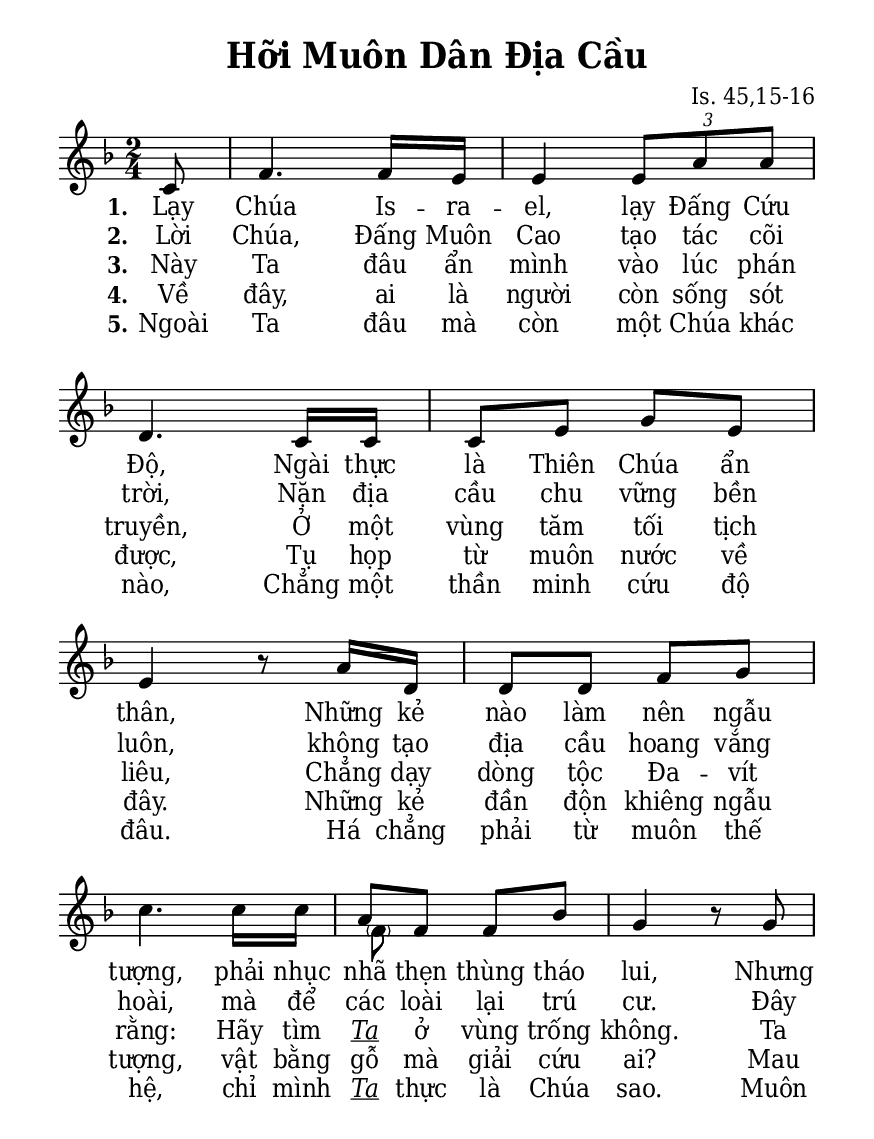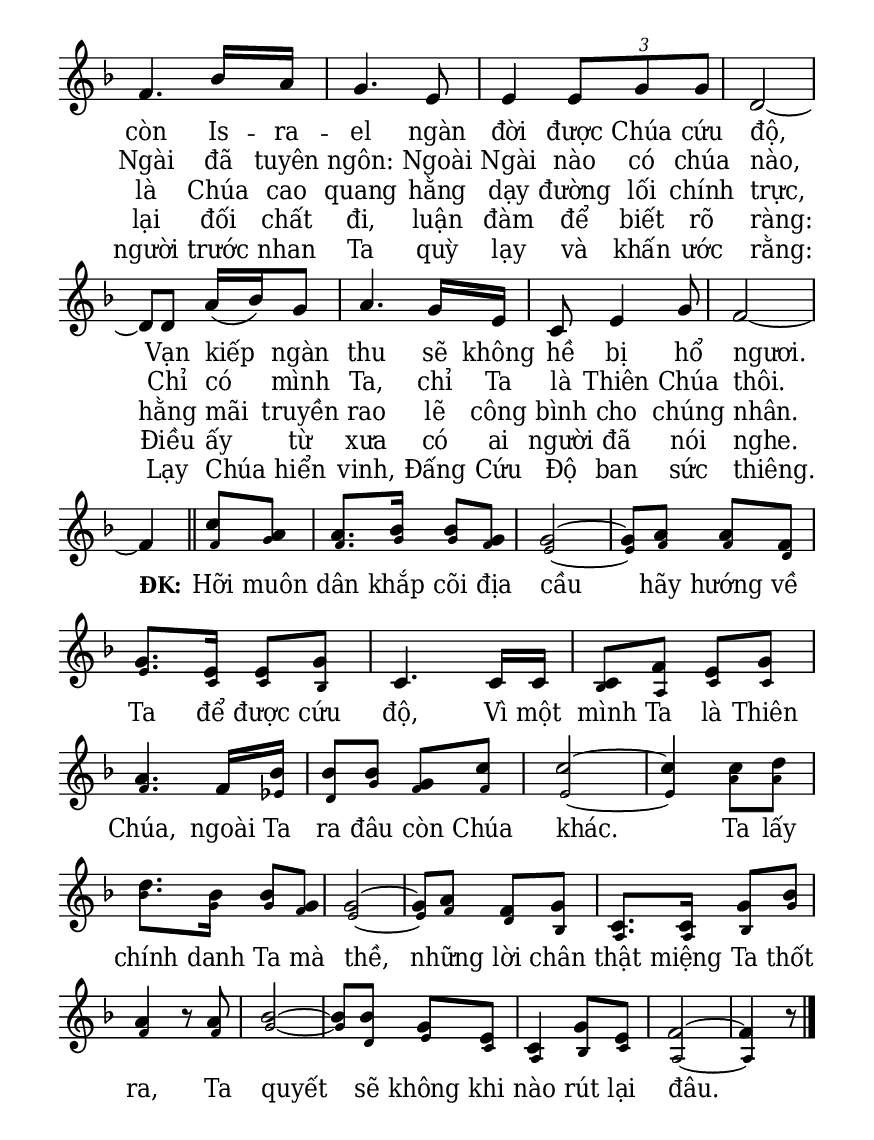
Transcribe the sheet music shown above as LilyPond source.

% Cài đặt chung\
\version "2.22.1"
\include "english.ly"

\header {
  title = "Hỡi Muôn Dân Địa Cầu"
  composer = "Is. 45,15-16"
  %arranger = "Lm. Kim Long"
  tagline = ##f
}

% Nhạc phiên khúc
nhacPhienKhucSop = \relative c' {
  \partial 8 c8 |
  f4. f16 e |
  e4 \tuplet 3/2 { e8 a a } |
  d,4. c16 c |
  c8 e g e |
  e4 r8 a16 d, |
  d8 d f g |
  c4. c16 c
  <<
    {
      \voiceOne
      a8
    }
    \new Voice = "beSop" {
      \voiceTwo
      \stemDown
      \once \override NoteColumn.force-hshift = #1
      \parenthesize
      f8
    }
  >>
  \oneVoice
  f f bf |
  g4 r8 g |
  f4. bf16 a |
  g4. e8 |
  e4 \tuplet 3/2 { e8 g g  } |
  d2 ~ |
  d8 d a'16 (bf) g8 |
  a4. g16 e |
  c8 e4 g8 |
  f2 ~ |
  f4 \bar "||"
  
  c'8 a |
  a8. bf16 bf8 g |
  g2 ~ |
  g8 a a f |
  g8. e16 e8 g |
  c,4. c16 c |
  c8 f e g |
  a4. f16 bf |
  bf8 bf g8 c |
  c2 ~ |
  c4 c8 d |
  d8. bf16 bf8 g |
  g2 ~ |
  g8 a f g |
  c,8. c16 g'8 bf |
  a4 r8 a |
  bf2 ~ |
  bf8 bf g e |
  c4 g'8 e |
  f2 ~ |
  f4 r8 \bar "|."
}

nhacPhienKhucAlto = \relative c' {
  r8 |
  R2*17
  r4
  f8 g |
  f8. g16 g8 f |
  e2 ~ |
  e8 f f d |
  e8. c16 c8 bf |
  c4. c16 c |
  bf8 a c c |
  f4. f16 ef |
  d8 g f f |
  e2 ~ |
  e4 a8 a |
  bf8. g16 g8 f |
  e2 ~ |
  e8 f d bf |
  a8. a16 bf8 g' |
  f4 r8 f |
  g2 ~ |
  g8 d e c |
  a4 bf8 c |
  a2 ~ |
  a4 r8
}

% Lời phiên khúc
loiPhienKhucSop = \lyrics {
  <<
    {
      \set stanza = "1."
      Lạy Chúa Is -- ra -- el, lạy Đấng Cứu Độ,
      Ngài thực là Thiên Chúa ẩn thân,
      Những kẻ nào làm nên ngẫu tượng,
      phải nhục nhã thẹn thùng tháo lui,
      Nhưng còn Is -- ra -- el ngàn đời được Chúa cứu độ,
      Vạn kiếp ngàn thu sẽ không hề bị hổ ngươi.
    }
    \new Lyrics {
	    \set associatedVoice = "beSop"
	    \set stanza = "2."
	    Lời Chúa, Đấng Muôn Cao tạo tác cõi trời,
	    Nặn địa cầu chu vững bền luôn,
	    không tạo địa cầu hoang vắng hoài,
	    mà để các loài lại trú cư.
	    Đây Ngài đã tuyên ngôn:
	    Ngoài Ngài nào có chúa nào,
	    Chỉ có mình Ta, chỉ Ta là Thiên Chúa thôi.
    }
    \new Lyrics {
	    \set associatedVoice = "beSop"
	    \set stanza = "3."
	    Này Ta đâu ẩn mình vào lúc phán truyền,
	    Ở một vùng tăm tối tịch liêu,
	    Chẳng dạy dòng tộc Đa -- vít rằng:
	    Hãy tìm \markup { \italic \underline "Ta" }
	    ở vùng trống không.
	    Ta là Chúa cao quang hằng dạy đường lối chính trực,
	    hằng mãi truyền rao lẽ công bình cho chúng nhân.
    }
    \new Lyrics {
	    \set associatedVoice = "beSop"
	    \set stanza = "4."
	    Về đây, ai là người còn sống sót được,
	    Tụ họp từ muôn nước về đây.
	    Những kẻ đần độn khiêng ngẫu tượng,
	    vật bằng gỗ mà giải cứu ai?
	    Mau lại đối chất đi, luận đàm để biết rõ ràng:
	    Điều ấy từ xưa có ai người đã nói nghe.
    }
    \new Lyrics {
	    \set associatedVoice = "beSop"
	    \set stanza = "5."
	    Ngoài Ta đâu mà còn một Chúa khác nào,
	    Chẳng một thần minh cứu độ đâu.
	    Há chẳng phải từ muôn thế hệ,
	    chỉ mình \markup { \italic \underline "Ta" }
	    thực là Chúa sao.
	    Muôn người trước nhan Ta quỳ lạy và khấn ước rằng:
	    Lạy Chúa hiển vinh, Đấng Cứu Độ ban sức thiêng.
    }
  >>
  \set stanza = "ĐK:"
  Hỡi muôn dân khắp cõi địa cầu
  hãy hướng về Ta để được cứu độ,
  Vì một mình Ta là Thiên Chúa,
  ngoài Ta ra đâu còn Chúa khác.
  Ta lấy chính danh Ta mà thề,
  những lời chân thật miệng Ta thốt ra,
  Ta quyết sẽ không khi nào rút lại đâu.
}

% Dàn trang
\paper {
  #(set-paper-size "a5")
  top-margin = 13\mm
  bottom-margin = 13\mm
  left-margin = 10\mm
  right-margin = 10\mm
  indent = #0
  #(define fonts
	 (make-pango-font-tree "Deja Vu Serif Condensed"
	 		       "Deja Vu Serif Condensed"
			       "Deja Vu Serif Condensed"
			       (/ 20 20)))
  print-page-number = ##f
  page-count = 2
}

TongNhip = {
  \key f \major \time 2/4
  \set Timing.beamExceptions = #'()
  \set Timing.baseMoment = #(ly:make-moment 1/4)
}

% Đổi kích thước nốt cho bè phụ
notBePhu =
#(define-music-function (font-size music) (number? ly:music?)
   (for-some-music
     (lambda (m)
       (if (music-is-of-type? m 'rhythmic-event)
           (begin
             (set! (ly:music-property m 'tweaks)
                   (cons `(font-size . ,font-size)
                         (ly:music-property m 'tweaks)))
             #t)
           #f))
     music)
   music)

\score {
  \new ChoirStaff <<
    \new Staff \with {
        \consists "Merge_rests_engraver"
        printPartCombineTexts = ##f
      }
      <<
      \new Voice \TongNhip \partCombine 
        \nhacPhienKhucSop
        \notBePhu -3 { \nhacPhienKhucAlto }
      \new NullVoice = beSop \nhacPhienKhucSop
      \new Lyrics \lyricsto beSop \loiPhienKhucSop
      >>
  >>
  \layout {
    %\override Staff.TimeSignature.transparent = ##t
    \override Lyrics.LyricSpace.minimum-distance = #0.8
    \override Score.BarNumber.break-visibility = ##(#f #f #f)
    \override Score.SpacingSpanner.uniform-stretching = ##t
  } 
}
